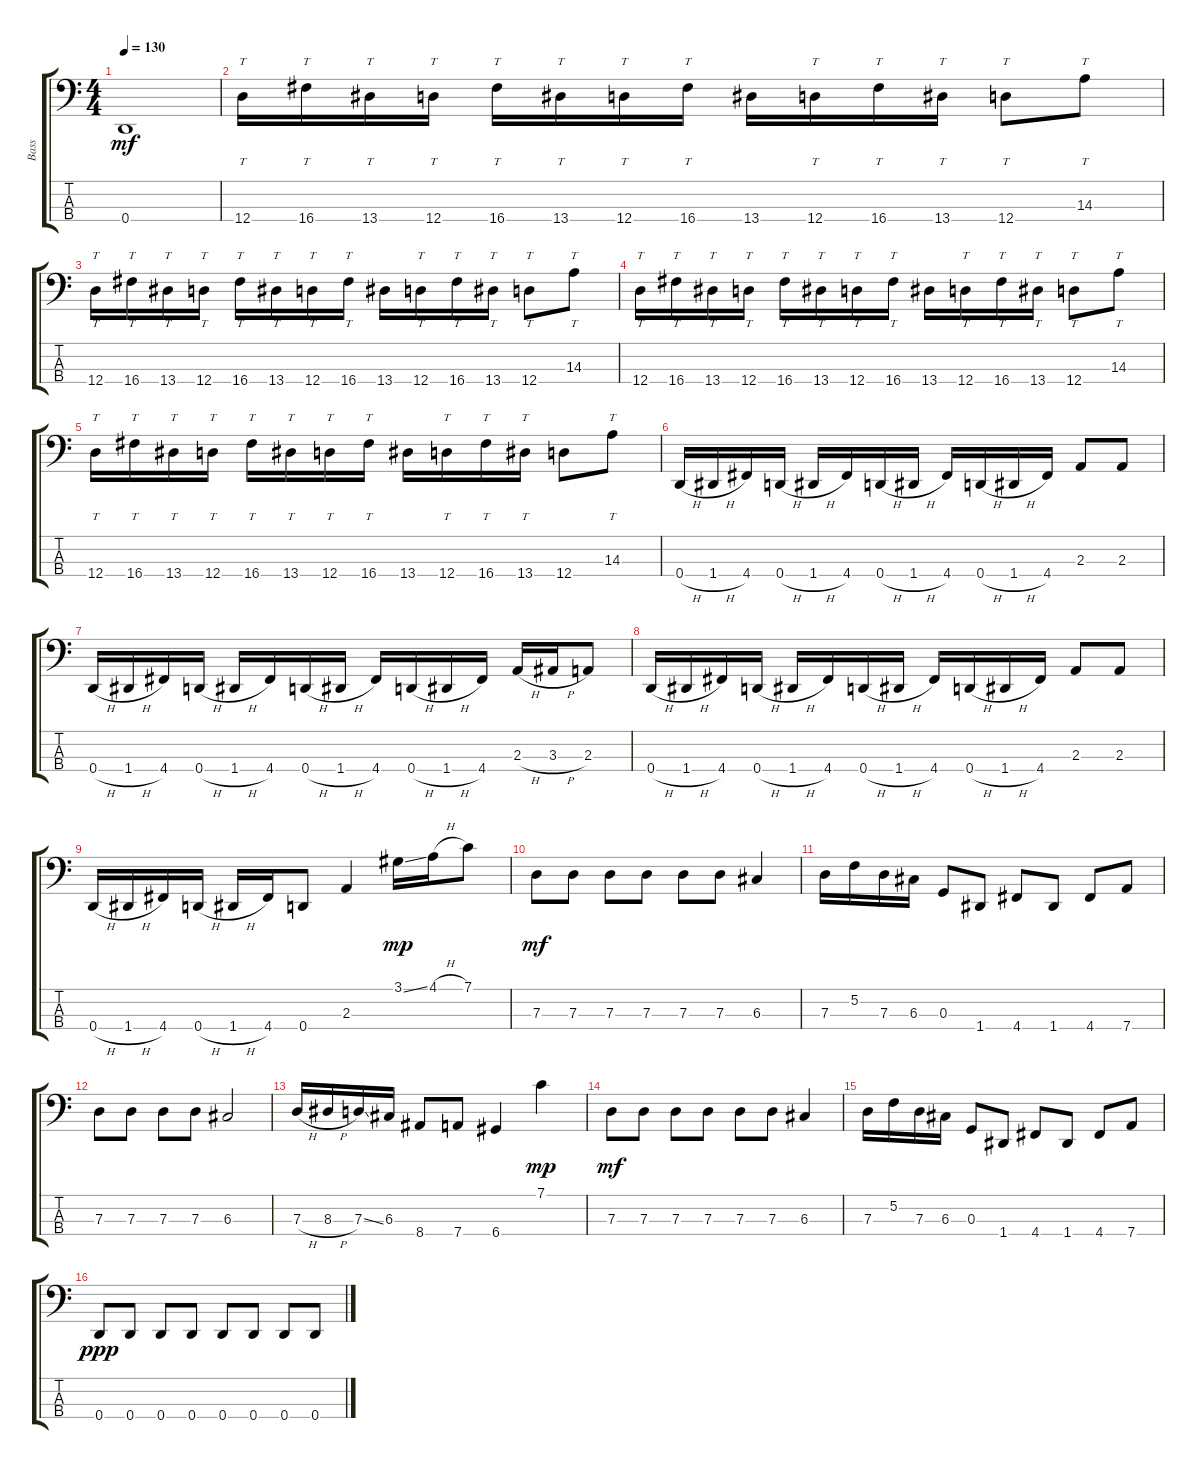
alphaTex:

\track ("Bass" "Bass") {instrument electricbassfinger}
\staff {score tabs}
\tuning (F2 C2 G1 D1) {hide}
\ts (4 4)
\tempo 130
\clef f4
\ks c
0.4.1{dy mf} |
12.4.16{tt} 16.4.16{tt} 13.4.16{tt} 12.4.16{tt} 16.4.16{tt} 13.4.16{tt} 12.4.16{tt} 16.4.16{tt} 13.4.16 12.4.16{tt} 16.4.16{tt} 13.4.16{tt} 12.4.8{tt} 14.3.8{tt} |
12.4.16{tt} 16.4.16{tt} 13.4.16{tt} 12.4.16{tt} 16.4.16{tt} 13.4.16{tt} 12.4.16{tt} 16.4.16{tt} 13.4.16 12.4.16{tt} 16.4.16{tt} 13.4.16{tt} 12.4.8{tt} 14.3.8{tt} |
12.4.16{tt} 16.4.16{tt} 13.4.16{tt} 12.4.16{tt} 16.4.16{tt} 13.4.16{tt} 12.4.16{tt} 16.4.16{tt} 13.4.16 12.4.16{tt} 16.4.16{tt} 13.4.16{tt} 12.4.8{tt} 14.3.8{tt} |
12.4.16{tt} 16.4.16{tt} 13.4.16{tt} 12.4.16{tt} 16.4.16{tt} 13.4.16{tt} 12.4.16{tt} 16.4.16{tt} 13.4.16 12.4.16{tt} 16.4.16{tt} 13.4.16{tt} 12.4.8 14.3.8{tt} |
0.4{h}.16 1.4{h}.16 4.4.16 0.4{h}.16 1.4{h}.16 4.4.16 0.4{h}.16 1.4{h}.16 4.4.16 0.4{h}.16 1.4{h}.16 4.4.16 2.3.8 2.3.8 |
0.4{h}.16 1.4{h}.16 4.4.16 0.4{h}.16 1.4{h}.16 4.4.16 0.4{h}.16 1.4{h}.16 4.4.16 0.4{h}.16 1.4{h}.16 4.4.16 2.3{h}.16 3.3{h}.16 2.3.8 |
0.4{h}.16 1.4{h}.16 4.4.16 0.4{h}.16 1.4{h}.16 4.4.16 0.4{h}.16 1.4{h}.16 4.4.16 0.4{h}.16 1.4{h}.16 4.4.16 2.3.8 2.3.8 |
0.4{h}.16 1.4{h}.16 4.4.16 0.4{h}.16 1.4{h}.16 4.4.16 0.4.8 2.3.4 3.1{ss}.16{dy mp} 4.1{h}.16 7.1.8 |
7.3.8{dy mf} 7.3.8 7.3.8 7.3.8 7.3.8 7.3.8 6.3.4 |
7.3.16 5.2.16 7.3.16 6.3.16 0.3.8 1.4.8 4.4.8 1.4.8 4.4.8 7.4.8 |
7.3.8 7.3.8 7.3.8 7.3.8 6.3.2 |
7.3{h}.16 8.3{h}.16 7.3{ss}.16 6.3.16 8.4.8 7.4.8 6.4.4 7.1.4{dy mp} |
7.3.8{dy mf} 7.3.8 7.3.8 7.3.8 7.3.8 7.3.8 6.3.4 |
7.3.16 5.2.16 7.3.16 6.3.16 0.3.8 1.4.8 4.4.8 1.4.8 4.4.8 7.4.8 |
0.4.8{dy ppp} 0.4.8 0.4.8 0.4.8 0.4.8 0.4.8 0.4.8 0.4.8
